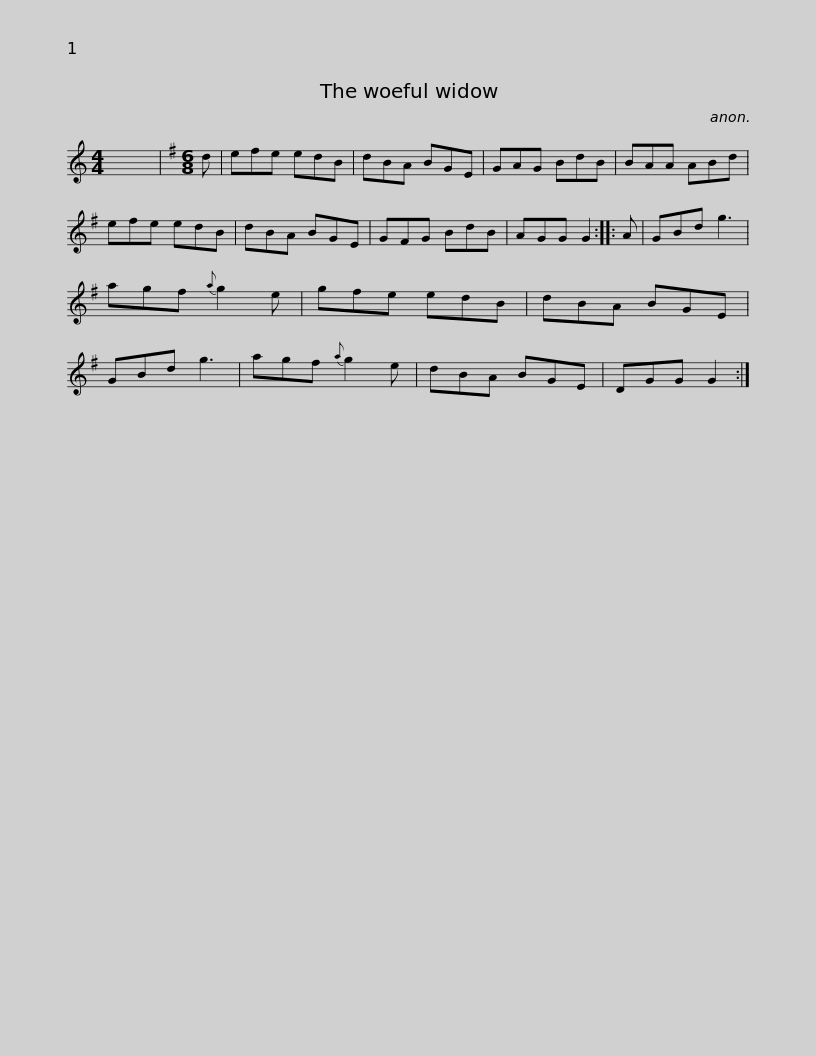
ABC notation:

X:1
L:1/8
M:4/4
I:linebreak $
K:C
V:1 treble
V:1
 x8 |[K:G][M:6/8] d | efe edB | dBA BGE | GAG BdB | %5
 BAA ABd | efe edB | dBA BGE | GFG BdB |$ AGG G2 :: %10
 A | GBd g3 | agf{a} g2 e | gfe edB | dBA BGE | %15
 GBd g3 | agf{a} g2 e |$ dBA BGE | DGG G2 :| %19
